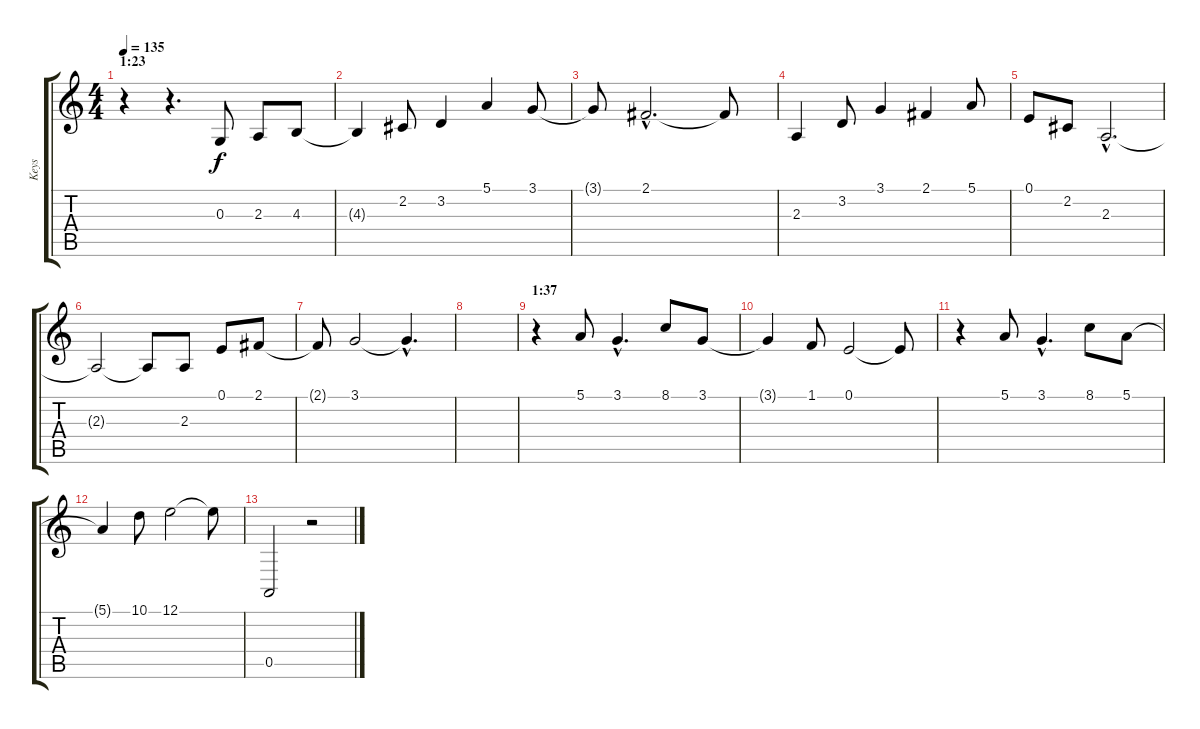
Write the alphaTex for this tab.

\track ("Keys" "Keys") {instrument lead2sawtooth}
\staff {score tabs}
\tuning (E4 B3 G3 D3 A2 E2) {hide}
\ts (4 4)
\section ("" "1:23")
\tempo 135
\clef g2
\ks c
r.4{dy f} r.4{d} 0.3.8 2.3.8 4.3.8 |
4.3{t}.4 2.2.8 3.2.4 5.1.4 3.1.8 |
3.1{t}.8 2.1{hac}.2{d} 2.1{t}.8 |
2.3.4 3.2.8 3.1.4 2.1.4 5.1.8 |
0.1.8 2.2.8 2.3{hac}.2{d} |
2.3{t}.2 2.3{t}.8 2.3.8 0.1.8 2.1.8 |
2.1{t}.8 3.1.2 3.1{hac t}.4{d} |
|
\section ("" "1:37")
r.4 5.1.8 3.1{hac}.4{d} 8.1.8 3.1.8 |
3.1{t}.4 1.1.8 0.1.2 0.1{t}.8 |
r.4 5.1.8 3.1{hac}.4{d} 8.1.8 5.1.8 |
5.1{t}.4 10.1.8 12.1.2 12.1{t}.8 |
0.5.2 r.2
